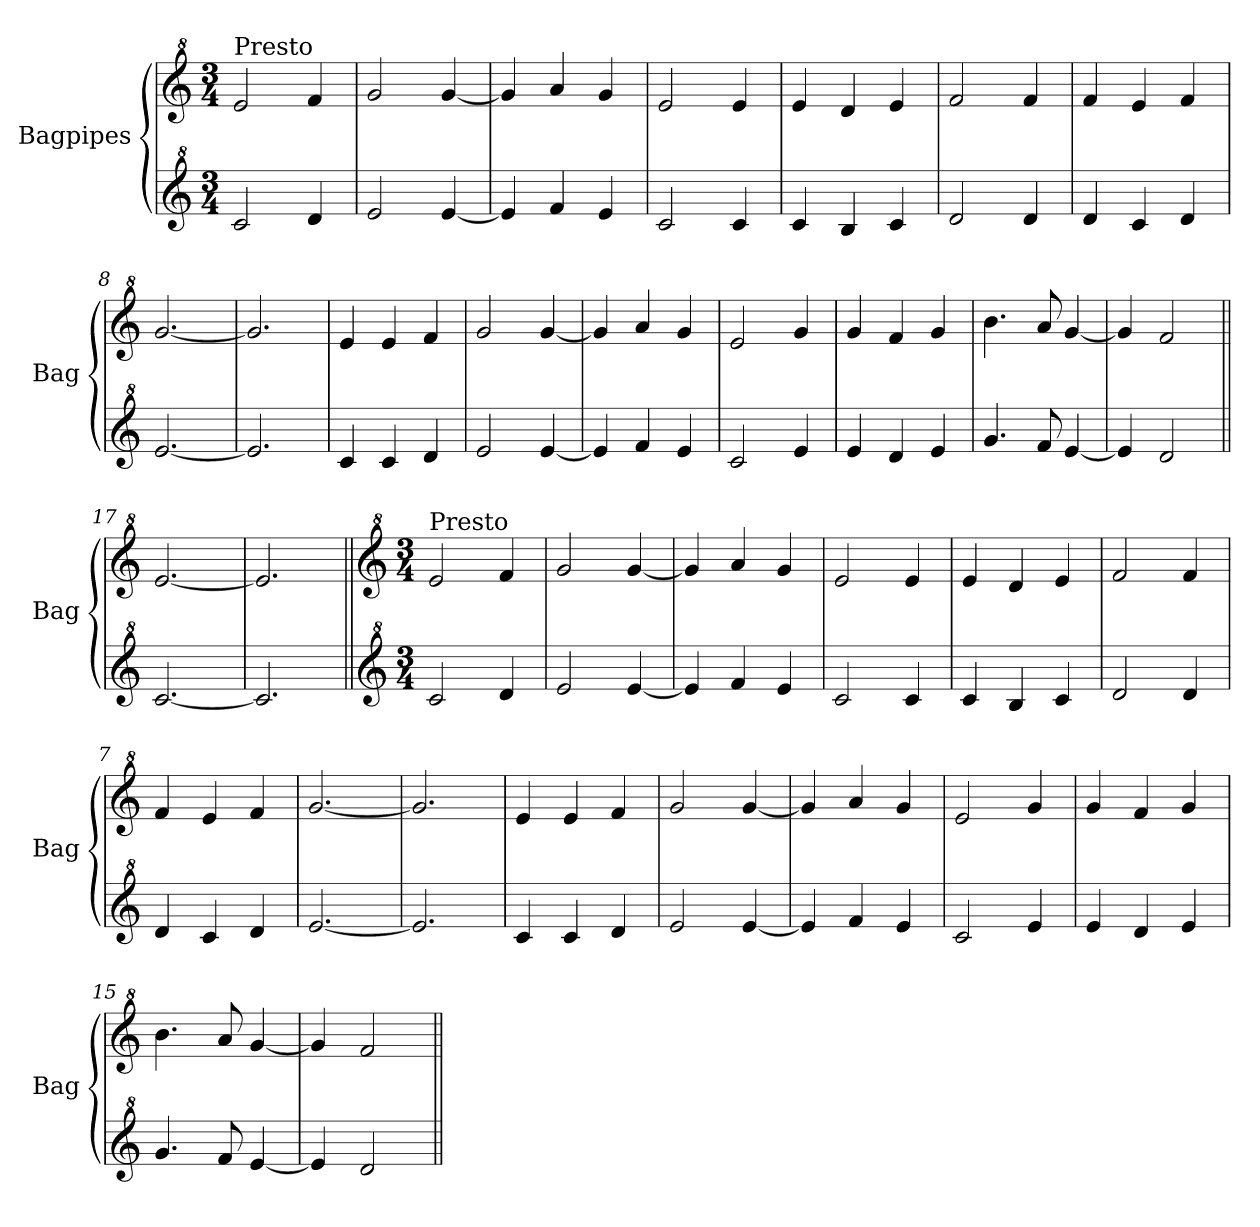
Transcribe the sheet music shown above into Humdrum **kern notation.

**kern	**kern
*part2	*part1
*staff2	*staff1
*I"Bagpipes	*I"Bagpipes
*I'Bag	*I'Bag
*clefG^2	*clefG^2
*k[]	*k[]
*M3/4	*M3/4
=1	=1
!	!LO:TX:a:t=Presto
2cc/	2ee/
4dd/	4ff/
=2	=2
2ee/	2gg/
[4ee/	[4gg/
=3	=3
4ee/]	4gg/]
4ff/	4aa/
4ee/	4gg/
=4	=4
2cc/	2ee/
4cc/	4ee/
=5	=5
4cc/	4ee/
4b/	4dd/
4cc/	4ee/
=6	=6
2dd/	2ff/
4dd/	4ff/
=7	=7
4dd/	4ff/
4cc/	4ee/
4dd/	4ff/
=8	=8
[2.ee/	[2.gg/
=9	=9
2.ee/]	2.gg/]
=10	=10
4cc/	4ee/
4cc/	4ee/
4dd/	4ff/
=11	=11
2ee/	2gg/
[4ee/	[4gg/
=12	=12
4ee/]	4gg/]
4ff/	4aa/
4ee/	4gg/
=13	=13
2cc/	2ee/
4ee/	4gg/
=14	=14
4ee/	4gg/
4dd/	4ff/
4ee/	4gg/
=15	=15
4.gg/	4.bb\
8ff/	8aa/
[4ee/	[4gg/
=16	=16
4ee/]	4gg/]
2dd/	2ff/
=17||	=17||
[2.cc/	[2.ee/
=18	=18
2.cc/]	2.ee/]
=1||	=1||
*clefG^2	*clefG^2
*k[]	*k[]
*M3/4	*M3/4
!	!LO:TX:a:t=Presto
2cc/	2ee/
4dd/	4ff/
=2	=2
2ee/	2gg/
[4ee/	[4gg/
=3	=3
4ee/]	4gg/]
4ff/	4aa/
4ee/	4gg/
=4	=4
2cc/	2ee/
4cc/	4ee/
=5	=5
4cc/	4ee/
4b/	4dd/
4cc/	4ee/
=6	=6
2dd/	2ff/
4dd/	4ff/
=7	=7
4dd/	4ff/
4cc/	4ee/
4dd/	4ff/
=8	=8
[2.ee/	[2.gg/
=9	=9
2.ee/]	2.gg/]
=10	=10
4cc/	4ee/
4cc/	4ee/
4dd/	4ff/
=11	=11
2ee/	2gg/
[4ee/	[4gg/
=12	=12
4ee/]	4gg/]
4ff/	4aa/
4ee/	4gg/
=13	=13
2cc/	2ee/
4ee/	4gg/
=14	=14
4ee/	4gg/
4dd/	4ff/
4ee/	4gg/
=15	=15
4.gg/	4.bb\
8ff/	8aa/
[4ee/	[4gg/
=16	=16
4ee/]	4gg/]
2dd/	2ff/
=||	=||
*-	*-
